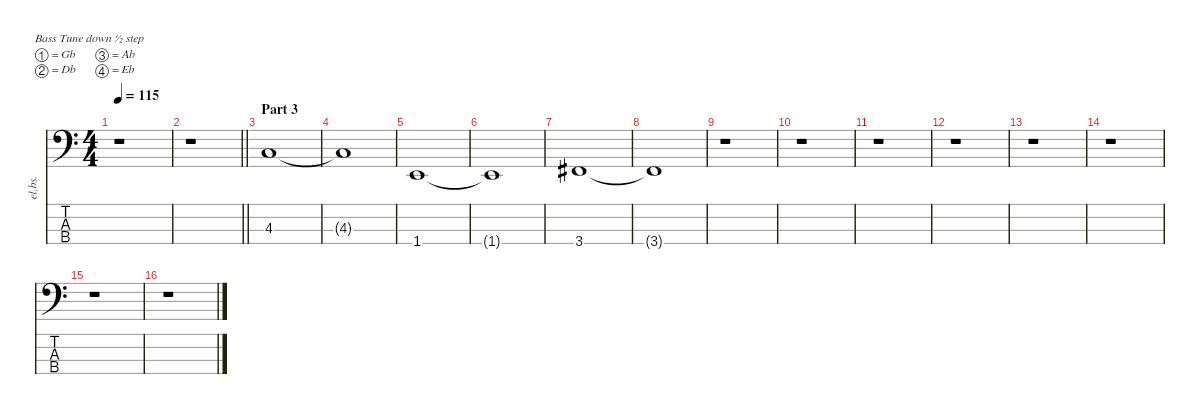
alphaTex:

\defaultSystemsLayout 4
\hideDynamics
\bracketExtendMode nobrackets
\otherSystemsTrackNameOrientation horizontal
\track ("Bass" "el.bs.") {instrument electricbassfinger}
\staff {score tabs}
\tuning (Gb2 Db2 Ab1 Eb1)
\ts (4 4)
\tempo 115
\clef f4
\ks c
r.1{dy f} |
\barLineRight lightlight
r.1 |
\section ("" "Part 3")
4.3.1 |
4.3{t}.1 |
1.4.1 |
1.4{t}.1 |
3.4{acc #}.1 |
3.4{t acc #}.1 |
r.1 |
r.1 |
r.1 |
r.1 |
r.1 |
r.1 |
r.1 |
r.1
